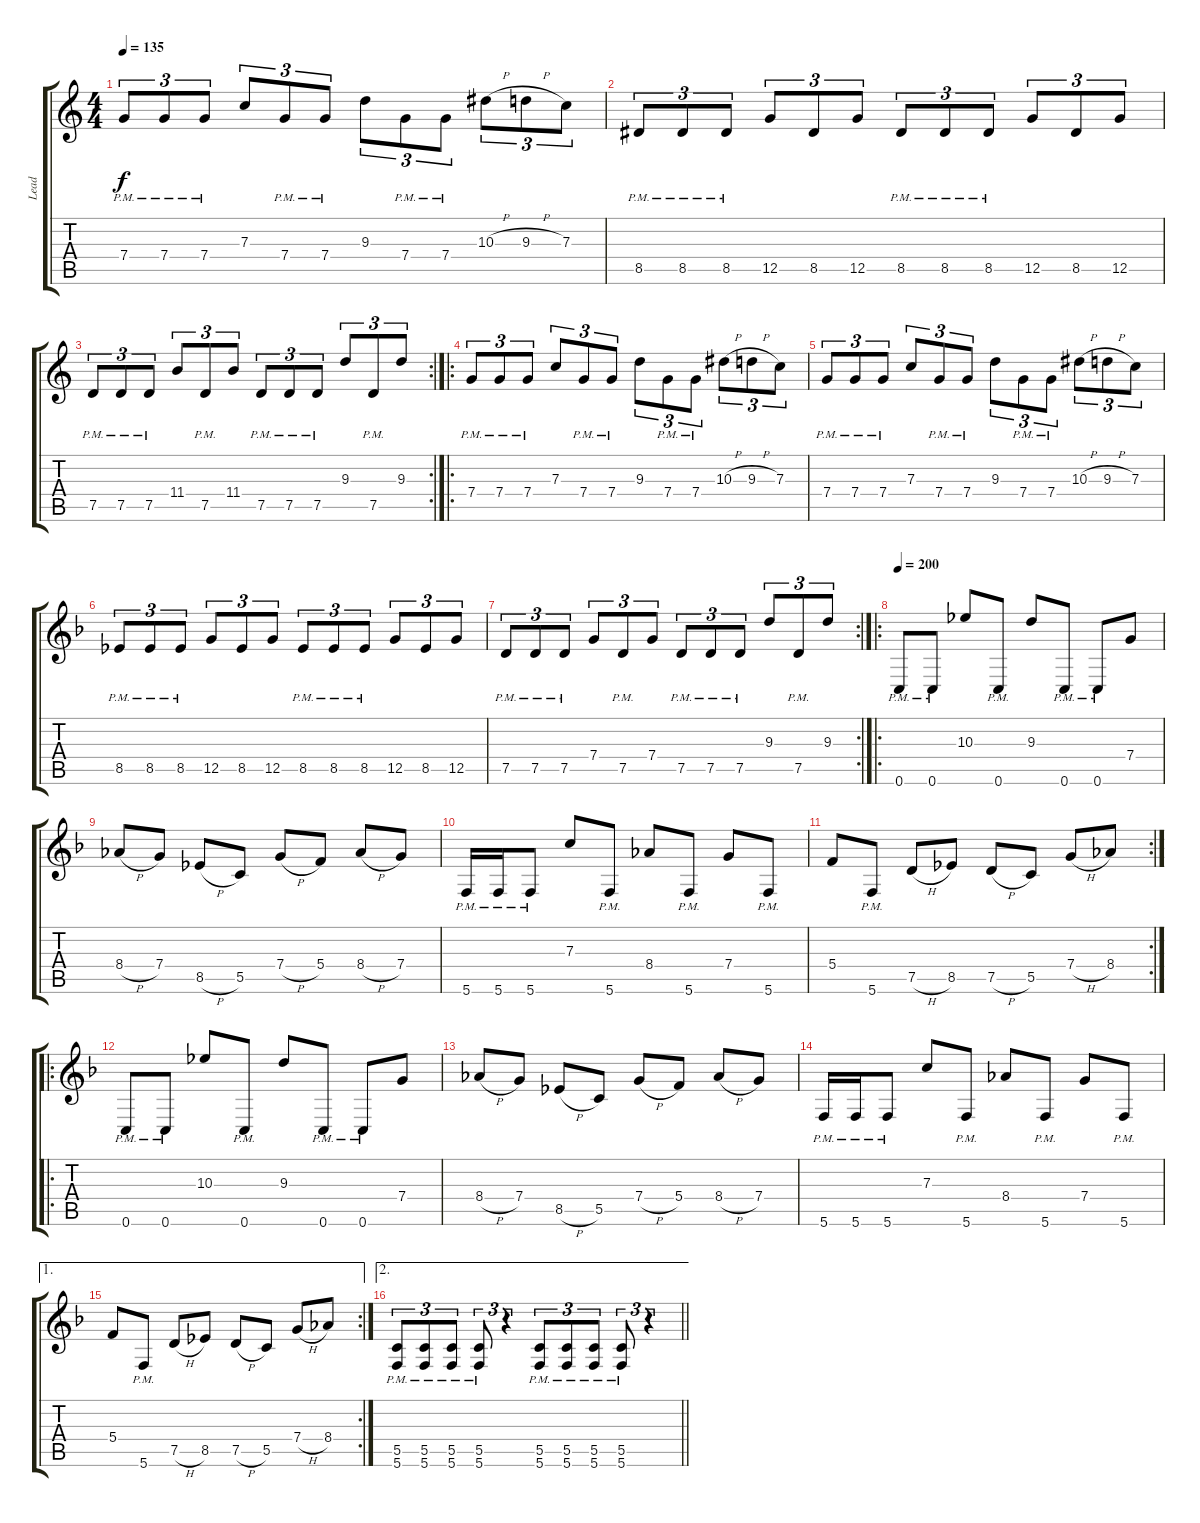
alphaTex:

\track ("Lead" "Lead") {instrument distortionguitar}
\staff {score tabs}
\tuning (D4 A3 F3 C3 G2 C2) {hide}
\ts (4 4)
\tempo 135
\clef g2
\ks c
7.4{pm}.8{tu (3 2) dy f} 7.4{pm}.8{tu (3 2)} 7.4{pm}.8{tu (3 2)} 7.3.8{tu (3 2)} 7.4{pm}.8{tu (3 2)} 7.4{pm}.8{tu (3 2)} 9.3.8{tu (3 2)} 7.4{pm}.8{tu (3 2)} 7.4{pm}.8{tu (3 2)} 10.3{h}.8{tu (3 2)} 9.3{h}.8{tu (3 2)} 7.3.8{tu (3 2)} |
8.5{pm}.8{tu (3 2)} 8.5{pm}.8{tu (3 2)} 8.5{pm}.8{tu (3 2)} 12.5.8{tu (3 2)} 8.5.8{tu (3 2)} 12.5.8{tu (3 2)} 8.5{pm}.8{tu (3 2)} 8.5{pm}.8{tu (3 2)} 8.5{pm}.8{tu (3 2)} 12.5.8{tu (3 2)} 8.5.8{tu (3 2)} 12.5.8{tu (3 2)} |
\rc 2
7.5{pm}.8{tu (3 2)} 7.5{pm}.8{tu (3 2)} 7.5{pm}.8{tu (3 2)} 11.4.8{tu (3 2)} 7.5{pm}.8{tu (3 2)} 11.4.8{tu (3 2)} 7.5{pm}.8{tu (3 2)} 7.5{pm}.8{tu (3 2)} 7.5{pm}.8{tu (3 2)} 9.3.8{tu (3 2)} 7.5{pm}.8{tu (3 2)} 9.3.8{tu (3 2)} |
\ro
7.4{pm}.8{tu (3 2)} 7.4{pm}.8{tu (3 2)} 7.4{pm}.8{tu (3 2)} 7.3.8{tu (3 2)} 7.4{pm}.8{tu (3 2)} 7.4{pm}.8{tu (3 2)} 9.3.8{tu (3 2)} 7.4{pm}.8{tu (3 2)} 7.4{pm}.8{tu (3 2)} 10.3{h}.8{tu (3 2)} 9.3{h}.8{tu (3 2)} 7.3.8{tu (3 2)} |
7.4{pm}.8{tu (3 2)} 7.4{pm}.8{tu (3 2)} 7.4{pm}.8{tu (3 2)} 7.3.8{tu (3 2)} 7.4{pm}.8{tu (3 2)} 7.4{pm}.8{tu (3 2)} 9.3.8{tu (3 2)} 7.4{pm}.8{tu (3 2)} 7.4{pm}.8{tu (3 2)} 10.3{h}.8{tu (3 2)} 9.3{h}.8{tu (3 2)} 7.3.8{tu (3 2)} |
\ks f
8.5{pm}.8{tu (3 2)} 8.5{pm}.8{tu (3 2)} 8.5{pm}.8{tu (3 2)} 12.5.8{tu (3 2)} 8.5.8{tu (3 2)} 12.5.8{tu (3 2)} 8.5{pm}.8{tu (3 2)} 8.5{pm}.8{tu (3 2)} 8.5{pm}.8{tu (3 2)} 12.5.8{tu (3 2)} 8.5.8{tu (3 2)} 12.5.8{tu (3 2)} |
\rc 2
7.5{pm}.8{tu (3 2)} 7.5{pm}.8{tu (3 2)} 7.5{pm}.8{tu (3 2)} 7.4.8{tu (3 2)} 7.5{pm}.8{tu (3 2)} 7.4.8{tu (3 2)} 7.5{pm}.8{tu (3 2)} 7.5{pm}.8{tu (3 2)} 7.5{pm}.8{tu (3 2)} 9.3.8{tu (3 2)} 7.5{pm}.8{tu (3 2)} 9.3.8{tu (3 2)} |
\ro
\tempo 200
0.6{pm}.8 0.6{pm}.8 10.3.8 0.6{pm}.8 9.3.8 0.6{pm}.8 0.6{pm}.8 7.4.8 |
8.4{h}.8 7.4.8 8.5{h}.8 5.5.8 7.4{h}.8 5.4.8 8.4{h}.8 7.4.8 |
5.6{pm}.16 5.6{pm}.16 5.6{pm}.8 7.3.8 5.6{pm}.8 8.4.8 5.6{pm}.8 7.4.8 5.6{pm}.8 |
\rc 2
5.4.8 5.6{pm}.8 7.5{h}.8 8.5.8 7.5{h}.8 5.5.8 7.4{h}.8 8.4.8 |
\ro
0.6{pm}.8 0.6{pm}.8 10.3.8 0.6{pm}.8 9.3.8 0.6{pm}.8 0.6{pm}.8 7.4.8 |
8.4{h}.8 7.4.8 8.5{h}.8 5.5.8 7.4{h}.8 5.4.8 8.4{h}.8 7.4.8 |
5.6{pm}.16 5.6{pm}.16 5.6{pm}.8 7.3.8 5.6{pm}.8 8.4.8 5.6{pm}.8 7.4.8 5.6{pm}.8 |
\ae 1
\rc 2
5.4.8 5.6{pm}.8 7.5{h}.8 8.5.8 7.5{h}.8 5.5.8 7.4{h}.8 8.4.8 |
\ae 2
\barLineRight lightlight
(5.5{pm} 5.6{pm}).8{tu (3 2)} (5.5{pm} 5.6{pm}).8{tu (3 2)} (5.5{pm} 5.6{pm}).8{tu (3 2)} (5.5{pm} 5.6{pm}).8{tu (3 2)} r.4{tu (3 2)} (5.5{pm} 5.6{pm}).8{tu (3 2)} (5.5{pm} 5.6{pm}).8{tu (3 2)} (5.5{pm} 5.6{pm}).8{tu (3 2)} (5.5{pm} 5.6{pm}).8{tu (3 2)} r.4{tu (3 2)}
